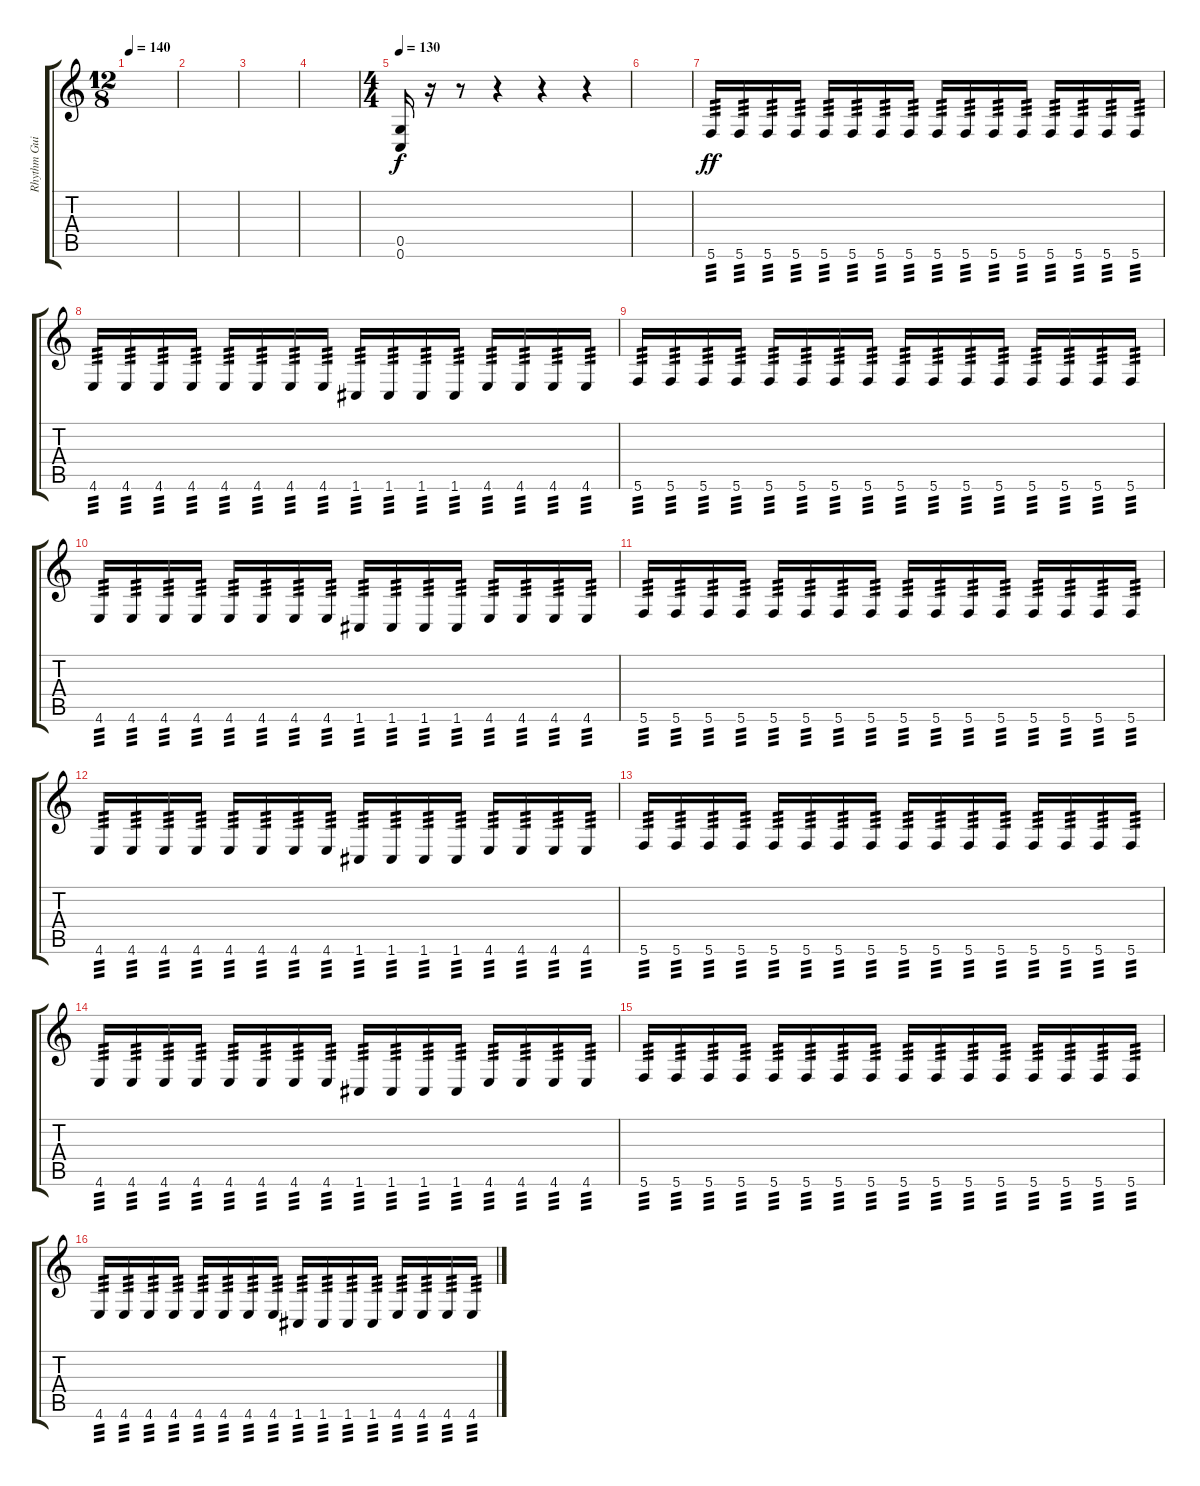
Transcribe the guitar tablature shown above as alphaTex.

\track ("Rhythm Guitar" "Rhythm Gui") {instrument distortionguitar}
\staff {score tabs}
\tuning (D4 A3 F3 C3 G2 C2) {hide}
\ts (12 8)
\tempo 140
\clef g2
\ks c
|
|
|
|
\ts (4 4)
\tempo 130
(0.5 0.6).16{dy f} r.16 r.8 r.4 r.4 r.4 |
|
5.6.16{tp 3 dy ff} 5.6.16{tp 3} 5.6.16{tp 3} 5.6.16{tp 3} 5.6.16{tp 3} 5.6.16{tp 3} 5.6.16{tp 3} 5.6.16{tp 3} 5.6.16{tp 3} 5.6.16{tp 3} 5.6.16{tp 3} 5.6.16{tp 3} 5.6.16{tp 3} 5.6.16{tp 3} 5.6.16{tp 3} 5.6.16{tp 3} |
4.6.16{tp 3} 4.6.16{tp 3} 4.6.16{tp 3} 4.6.16{tp 3} 4.6.16{tp 3} 4.6.16{tp 3} 4.6.16{tp 3} 4.6.16{tp 3} 1.6.16{tp 3} 1.6.16{tp 3} 1.6.16{tp 3} 1.6.16{tp 3} 4.6.16{tp 3} 4.6.16{tp 3} 4.6.16{tp 3} 4.6.16{tp 3} |
5.6.16{tp 3} 5.6.16{tp 3} 5.6.16{tp 3} 5.6.16{tp 3} 5.6.16{tp 3} 5.6.16{tp 3} 5.6.16{tp 3} 5.6.16{tp 3} 5.6.16{tp 3} 5.6.16{tp 3} 5.6.16{tp 3} 5.6.16{tp 3} 5.6.16{tp 3} 5.6.16{tp 3} 5.6.16{tp 3} 5.6.16{tp 3} |
4.6.16{tp 3} 4.6.16{tp 3} 4.6.16{tp 3} 4.6.16{tp 3} 4.6.16{tp 3} 4.6.16{tp 3} 4.6.16{tp 3} 4.6.16{tp 3} 1.6.16{tp 3} 1.6.16{tp 3} 1.6.16{tp 3} 1.6.16{tp 3} 4.6.16{tp 3} 4.6.16{tp 3} 4.6.16{tp 3} 4.6.16{tp 3} |
5.6.16{tp 3} 5.6.16{tp 3} 5.6.16{tp 3} 5.6.16{tp 3} 5.6.16{tp 3} 5.6.16{tp 3} 5.6.16{tp 3} 5.6.16{tp 3} 5.6.16{tp 3} 5.6.16{tp 3} 5.6.16{tp 3} 5.6.16{tp 3} 5.6.16{tp 3} 5.6.16{tp 3} 5.6.16{tp 3} 5.6.16{tp 3} |
4.6.16{tp 3} 4.6.16{tp 3} 4.6.16{tp 3} 4.6.16{tp 3} 4.6.16{tp 3} 4.6.16{tp 3} 4.6.16{tp 3} 4.6.16{tp 3} 1.6.16{tp 3} 1.6.16{tp 3} 1.6.16{tp 3} 1.6.16{tp 3} 4.6.16{tp 3} 4.6.16{tp 3} 4.6.16{tp 3} 4.6.16{tp 3} |
5.6.16{tp 3} 5.6.16{tp 3} 5.6.16{tp 3} 5.6.16{tp 3} 5.6.16{tp 3} 5.6.16{tp 3} 5.6.16{tp 3} 5.6.16{tp 3} 5.6.16{tp 3} 5.6.16{tp 3} 5.6.16{tp 3} 5.6.16{tp 3} 5.6.16{tp 3} 5.6.16{tp 3} 5.6.16{tp 3} 5.6.16{tp 3} |
4.6.16{tp 3} 4.6.16{tp 3} 4.6.16{tp 3} 4.6.16{tp 3} 4.6.16{tp 3} 4.6.16{tp 3} 4.6.16{tp 3} 4.6.16{tp 3} 1.6.16{tp 3} 1.6.16{tp 3} 1.6.16{tp 3} 1.6.16{tp 3} 4.6.16{tp 3} 4.6.16{tp 3} 4.6.16{tp 3} 4.6.16{tp 3} |
5.6.16{tp 3} 5.6.16{tp 3} 5.6.16{tp 3} 5.6.16{tp 3} 5.6.16{tp 3} 5.6.16{tp 3} 5.6.16{tp 3} 5.6.16{tp 3} 5.6.16{tp 3} 5.6.16{tp 3} 5.6.16{tp 3} 5.6.16{tp 3} 5.6.16{tp 3} 5.6.16{tp 3} 5.6.16{tp 3} 5.6.16{tp 3} |
4.6.16{tp 3} 4.6.16{tp 3} 4.6.16{tp 3} 4.6.16{tp 3} 4.6.16{tp 3} 4.6.16{tp 3} 4.6.16{tp 3} 4.6.16{tp 3} 1.6.16{tp 3} 1.6.16{tp 3} 1.6.16{tp 3} 1.6.16{tp 3} 4.6.16{tp 3} 4.6.16{tp 3} 4.6.16{tp 3} 4.6.16{tp 3}
